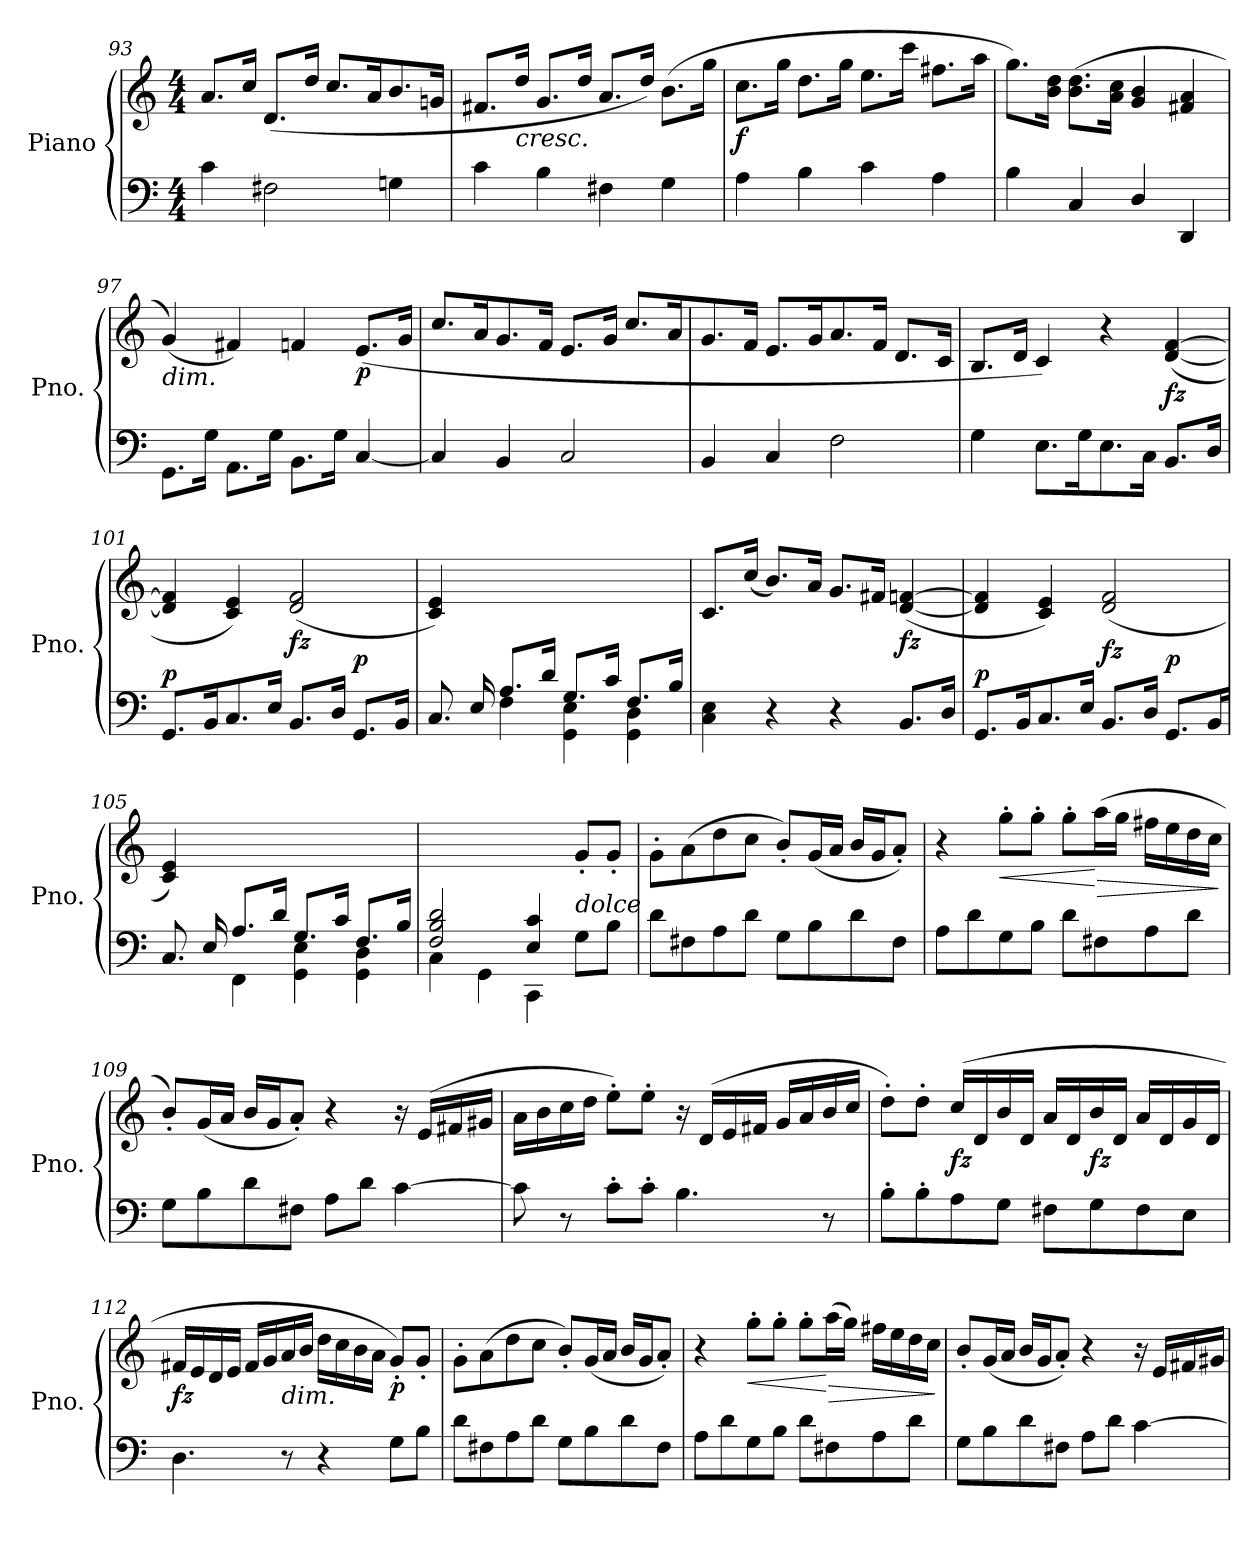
**kern	**kern	**dynam
*part1	*part1	*part1
*staff2	*staff1	*staff1/2
*I"Piano	*	*
*I'Pno.	*	*
*clefF4	*clefG2	*
*k[]	*k[]	*
*M4/4	*M4/4	*
=93	=93	=93
4c\	8.a/	.
.	16cc/Jk	.
2F#X<\	(<8.d/L	.
.	16dd/Jk	.
.	8.cc/L	.
.	16a/K	.
4Gn\	8.b/	.
.	16gn/Jk	.
=94	=94	=94
4c\	8.f#X/L	.
!	!LO:TX:b:i:t=cresc.	!
.	16dd/Jk	.
4B\	8.g/L	.
.	16dd/Jk	.
4F#X<\	8.a/L	.
.	16dd/Jk)	.
4G\	(>8.b\L	.
.	16gg\Jk	.
=95	=95	=95
!	!	!LO:DY:b
4A\	8.cc\L	f
.	16gg\Jk	.
4B\	8.dd\L	.
.	16gg\Jk	.
4c\	8.ee\L	.
.	16ccc\Jk	.
4A\	8.ff#X\L	.
.	16aa\Jk	.
!!LO:LB:g=z
=96	=96	=96
4B\	8.gg\L)	.
.	16b\ 16dd\Jk	.
4C</	(>8.b\ 8.dd\L	.
.	16a\ 16cc\Jk	.
4D</	4g/ 4b/	.
4DD/	4f#X/ 4a/	.
=97	=97	=97
!	!LO:TX:b:i:t=dim.	!
8.GG<\L	(<4g/)	.
16G\Jk	.	.
8.AA<\L	4f#X/)	.
16G\Jk	.	.
8.BB<\L	4fn/	.
16G\Jk	.	.
!	!	!LO:DY:b
[4C</	(>8.e/L	p
.	16g/Jk	.
=98	=98	=98
4C/]	8.cc/L	.
.	16a/K	.
4BB/	8.g/	.
.	16f/Jk	.
2C/	8.e/L	.
.	16g/Jk	.
.	8.cc/L	.
.	16a/K	.
=99	=99	=99
4BB/	8.g/	.
.	16f/Jk	.
4C/	8.e/L	.
.	16g/K	.
2F<\	8.a/	.
.	16f/Jk	.
.	8.d/L	.
.	16c/Jk	.
!!LO:LB:g=z
=100	=100	=100
4G\	8.B/L	.
.	16d/Jk	.
8.E\L	4c/)	.
16G\K	.	.
8.E<\	4r	.
16C<\Jk	.	.
!	!	!LO:DY:b
8.BB</L	(<[4d/ [4f/	fz
16D</Jk	.	.
=101	=101	=101
!	!	!LO:DY:a=2
8.GG</L	4d/] 4f/]	p
16BB</K	.	.
8.C/	4c/ 4e/)	.
16E/Jk	.	.
!	!	!LO:DY:b
8.BB</L	(<2d/ 2f/	fz
16D</Jk	.	.
!	!	!LO:DY:a=2
8.GG</L	.	p
16BB</K	.	.
=102	=102	=102
*^	*	*
4ryy	8.C/	4c/ 4e/)	.
.	16E/Jk	.	.
(>8.A/L	4F<\	2.ryy	.
16d/Jk	.	.	.
8.G/L	4GG\< 4E\<	.	.
16c/Jk	.	.	.
8.F/L	4GG\ 4D\	.	.
16B/Jk	.	.	.
*v	*v	*	*
=103	=103	=103
4C\< 4E\<	8.c/L)	.
.	(<16cc/Jk	.
4r	8.b/L)	.
.	16a/Jk	.
4r	8.g/L	.
.	16f#X/Jk	.
!	!	!LO:DY:b
8.BB</L	(<[4d/ [4fn/	fz
16D</Jk	.	.
!!LO:PB:g=z
=104	=104	=104
!	!	!LO:DY:a=2
8.GG</L	4d/] 4f/]	p
16BB/K	.	.
8.C/	4c/ 4e/)	.
16E/Jk	.	.
!	!	!LO:DY:a=2
8.BB</L	(<2d/ 2f/	fz
16D</Jk	.	.
!	!	!LO:DY:a=2
8.GG</L	.	p
16BB</K	.	.
=105	=105	=105
*^	*	*
4ryy	8.C/	4c/ 4e/)	.
.	16E/Jk	.	.
8.A/L	4FF\	2.ryy	.
16d/Jk	.	.	.
8.G/L	4GG\< 4E\<	.	.
16c/Jk	.	.	.
8.F/L	4GG\< 4D\<	.	.
16B/Jk	.	.	.
=106	=106	=106	=106
2F/ 2B/ 2d/	4C<\	2.ryy	.
.	4GG\	.	.
4E/ 4c/	4CC\	.	.
!LO:TX:a:i:t=dolce	!	!	!
4ryy	8G<\L	8g'/L	.
.	8B\J	8g'/J	.
*v	*v	*	*
=107	=107	=107
8d\L	8g'\L	.
8F#X<\	(>8a\	.
8A\	8dd\	.
8d\J	8cc\J	.
8G\L	8b'/L)	.
8B\	(<16g/L	.
.	16a/JJ	.
8d\	16b/LL	.
.	16g/J	.
8F#\J	8a'/J)	.
!!LO:LB:g=z
=108	=108	=108
8A\L	4r	.
8d\	.	.
!	!	!LO:HP:b
8G\	8gg'\L	<
8B\J	8gg'\J	.
8d\L	8gg'\L	.
!	!	!LO:HP:n=1:b
8F#X\	(>16aa\L	[ >
.	16gg\JJ	.
8A\	16ff#X\LL	.
.	16ee\	.
8d\J	16dd\	.
.	16cc\JJ	.
.	.	]
=109	=109	=109
8G\L	8b'/L)	.
8B\	(<16g/L	.
.	16a/JJ	.
8d\	16b/LL	.
.	16g/J	.
8F#X\J	8a'/J)	.
8A\L	4r	.
8d\J	.	.
[4c<\	16r	.
.	(<16e/LL	.
.	16f#X/	.
.	16g#X/JJ	.
=110	=110	=110
8c\]	16a\LL	.
.	16b\	.
8r	16cc\	.
.	16dd\JJ	.
8c<'\L	8ee'\L)	.
8c<'\J	8ee'\J	.
4.B\	16r	.
.	(<16d/LL	.
.	16e/	.
.	16f#X/JJ	.
.	16g/LL	.
.	16a/	.
8r	16b/	.
.	16cc/JJ	.
!!LO:LB:g=z
=111	=111	=111
8B<'\L	8dd'\L)	.
8B<'\	8dd'\J	.
!	!	!LO:DY:b
8A<\	(>16cc/LL	fz
.	16d/	.
8G\J	16b/	.
.	16d/JJ	.
8F#X\L	16a/LL	.
.	16d/	.
!	!	!LO:DY:b
8G<\	16b/	fz
.	16d/JJ	.
8F#\	16a/LL	.
.	16d/	.
8E\J	16g/	.
.	16d/JJ	.
=112	=112	=112
!	!	!LO:DY:b
4.D\	16f#X/LL	fz
.	16e/	.
.	16d/	.
.	16e/JJ	.
.	16f#/LL	.
.	16g/	.
!	!LO:TX:b:i:t=dim.	!
8r	16a/	.
.	16b/JJ	.
4r	16dd\LL	.
.	16cc\	.
.	16b\	.
.	16a\JJ	.
!	!	!LO:DY:b
8G\L	8g'/L)	p
8B\J	8g'/J	.
=113	=113	=113
8d\L	8g'\L	.
8F#X\	(>8a\	.
8A\	8dd\	.
8d\J	8cc\J	.
8G\L	8b'/L)	.
8B\	(<16g/L	.
.	16a/JJ	.
8d\	16b/LL	.
.	16g/J	.
8F#\J	8a'/J)	.
!!LO:LB:g=z
=114	=114	=114
8A\L	4r	.
8d\	.	.
!	!	!LO:HP:b
8G\	8gg'\L	<
8B\J	8gg'\J	.
8d\L	8gg'\L	.
!	!	!LO:HP:n=1:b
8F#X\	(>16aa\L	[ >
.	16gg\JJ)	.
8A\	16ff#X\LL	.
.	16ee\	.
8d\J	16dd\	.
.	16cc\JJ	.
.	.	]
=115	=115	=115
8G\L	8b'/L	.
8B\	(<16g/L	.
.	16a/JJ	.
8d\	16b/LL	.
.	16g/J	.
8F#X\J	8a'/J)	.
8A\L	4r	.
8d\J	.	.
[4c\	16r	.
.	16e/LL	.
.	16f#X/	.
.	16g#X/JJ	.
=	=	=
*-	*-	*-
